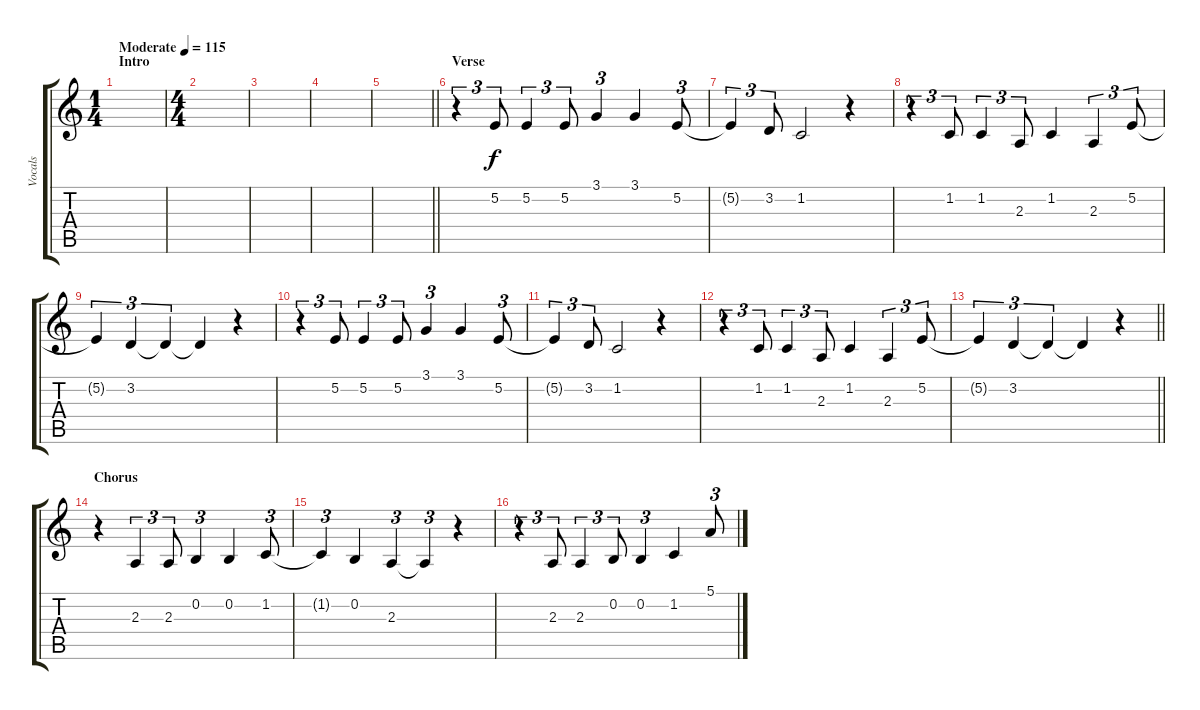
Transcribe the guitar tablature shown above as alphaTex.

\track ("Vocals" "Vocals") {instrument altosax}
\staff {score tabs}
\tuning (E4 B3 G3 D3 A2 E2) {hide}
\ts (1 4)
\section ("" "Intro")
\tempo (115 "Moderate")
\clef g2
\ks c
|
\ts (4 4)
|
|
|
\barLineRight lightlight
|
\section ("" "Verse")
r.4{tu (3 2)} 5.2.8{tu (3 2)} 5.2.4{tu (3 2)} 5.2.8{tu (3 2)} 3.1.4{tu (3 2)} 3.1.4 5.2.8{tu (3 2)} |
5.2{t}.4{tu (3 2)} 3.2.8{tu (3 2)} 1.2.2 r.4 |
r.4{tu (3 2)} 1.2.8{tu (3 2)} 1.2.4{tu (3 2)} 2.3.8{tu (3 2)} 1.2.4 2.3.4{tu (3 2)} 5.2.8{tu (3 2)} |
5.2{t}.4{tu (3 2)} 3.2.4{tu (3 2)} 3.2{t}.4{tu (3 2)} 3.2{t}.4 r.4 |
r.4{tu (3 2)} 5.2.8{tu (3 2)} 5.2.4{tu (3 2)} 5.2.8{tu (3 2)} 3.1.4{tu (3 2)} 3.1.4 5.2.8{tu (3 2)} |
5.2{t}.4{tu (3 2)} 3.2.8{tu (3 2)} 1.2.2 r.4 |
r.4{tu (3 2)} 1.2.8{tu (3 2)} 1.2.4{tu (3 2)} 2.3.8{tu (3 2)} 1.2.4 2.3.4{tu (3 2)} 5.2.8{tu (3 2)} |
\barLineRight lightlight
5.2{t}.4{tu (3 2)} 3.2.4{tu (3 2)} 3.2{t}.4{tu (3 2)} 3.2{t}.4 r.4 |
\section ("" "Chorus")
r.4 2.3.4{tu (3 2)} 2.3.8{tu (3 2)} 0.2.4{tu (3 2)} 0.2.4 1.2.8{tu (3 2)} |
1.2{t}.4{tu (3 2)} 0.2.4 2.3.4{tu (3 2)} 2.3{t}.4{tu (3 2)} r.4 |
r.4{tu (3 2)} 2.3.8{tu (3 2)} 2.3.4{tu (3 2)} 0.2.8{tu (3 2)} 0.2.4{tu (3 2)} 1.2.4 5.1.8{tu (3 2)}
